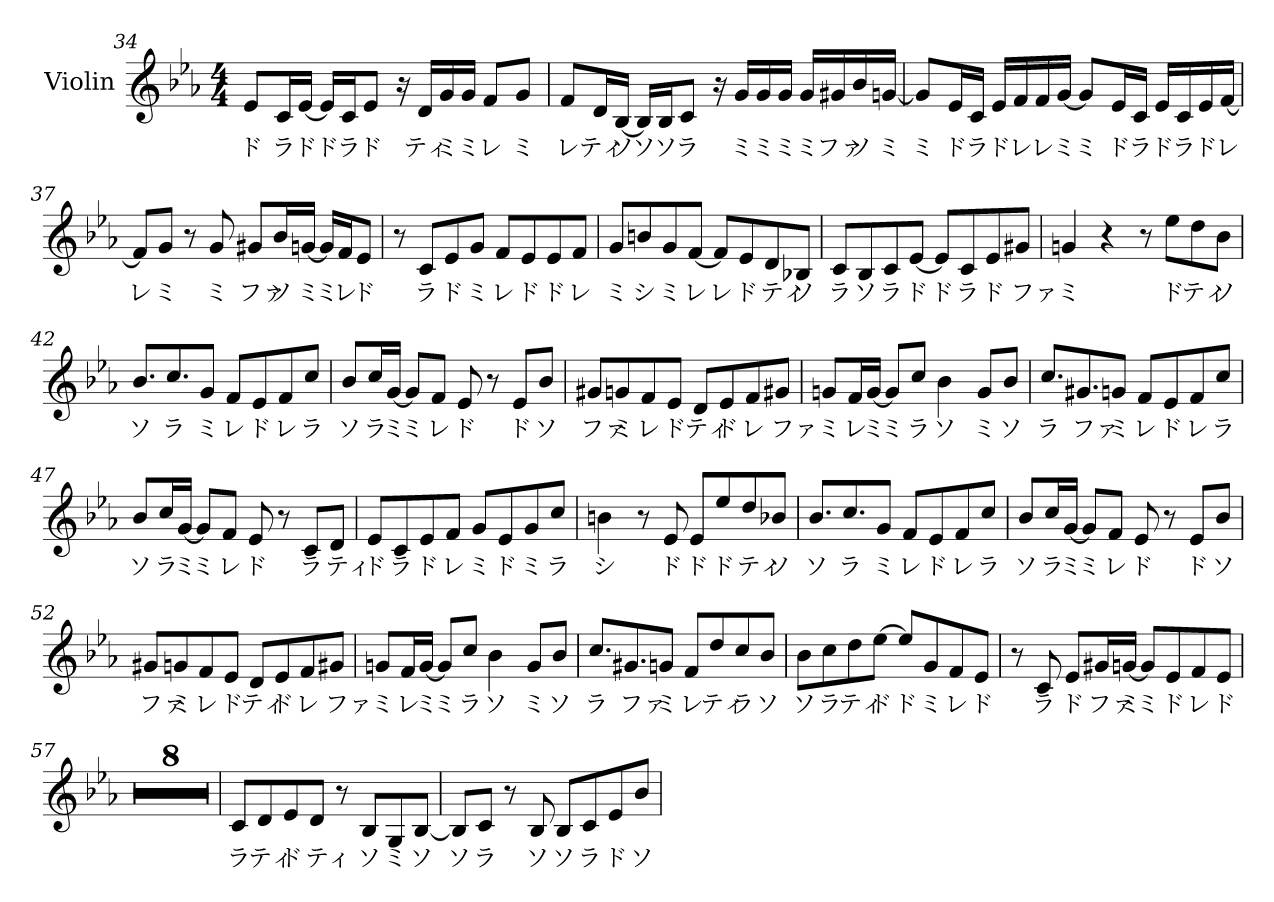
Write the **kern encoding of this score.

**kern	**text
*part1	*part1
*staff1	*staff1
*I"Violin	*
*I'Vln.	*
!!LO:LB:g=z
*clefG2	*
*k[b-e-a-]	*
*M4/4	*
=34	=34
8e-/L	ド
16c/L	ラ
[16e-/JJ	ド
16e-/LL]	ド
16c/J	ラ
8e-/J	ド
16r	.
16d/LL	ティ
16g/	ミ
16g/JJ	ミ
8f/L	レ
8g/J	ミ
=35	=35
8f/L	レ
16d/L	ティ
[16B-/JJ	ソ
16B-/LL]	ソ
16B-/J	ソ
8c/J	ラ
16r	.
16g/LL	ミ
16g/	ミ
16g/JJ	ミ
16g/LL	ミ
16g#X/	ファ
16b-/	ソ
[16gn/JJ	ミ
=36	=36
8g/L]	ミ
16e-/L	ド
16c/JJ	ラ
16e-/LL	ド
16f/	レ
16f/	レ
[16g/JJ	ミ
8g/L]	ミ
16e-/L	ド
16c/JJ	ラ
16e-/LL	ド
16c/	ラ
16e-/	ド
[16f/JJ	レ
=37	=37
8f/L]	レ
8g/J	ミ
8r	.
8g/	ミ
8g#X/L	ファ
16b-/L	ソ
[16gn/JJ	ミ
16g/LL]	ミ
16f/J	レ
8e-/J	ド
!!LO:LB:g=z
=38	=38
8r	.
8c/L	ラ
8e-/	ド
8g/J	ミ
8f/L	レ
8e-/	ド
8e-/	ド
8f/J	レ
=39	=39
8g/L	ミ
8bn/	シ
8g/	ミ
[8f/J	レ
8f/L]	レ
8e-/	ド
8d/	ティ
8B-X/J	ソ
=40	=40
8c/L	ラ
8B-/	ソ
8c/	ラ
[8e-/J	ド
8e-/L]	ド
8c/	ラ
8e-/	ド
8g#X/J	ファ
=41	=41
4gn/	ミ
4r	.
8r	.
8ee-\L	ド
8dd\	ティ
8b-\J	ソ
!!LO:LB:g=z
=42	=42
8.b-/L	ソ
8.cc/	ラ
8g/J	ミ
8f/L	レ
8e-/	ド
8f/	レ
8cc/J	ラ
=43	=43
8b-/L	ソ
16cc/L	ラ
[16g/JJ	ミ
8g/L]	ミ
8f/J	レ
8e-/	ド
8r	.
8e-/L	ド
8b-/J	ソ
=44	=44
8g#X/L	ファ
8gn/	ミ
8f/	レ
8e-/J	ド
8d/L	ティ
8e-/	ド
8f/	レ
8g#X/J	ファ
=45	=45
8gn/L	ミ
16f/L	レ
[16g/JJ	ミ
8g/L]	ミ
8cc/J	ラ
4b-\	ソ
8g/L	ミ
8b-/J	ソ
!!LO:LB:g=z
=46	=46
8.cc/L	ラ
8.g#X/	ファ
8gn/J	ミ
8f/L	レ
8e-/	ド
8f/	レ
8cc/J	ラ
=47	=47
8b-/L	ソ
16cc/L	ラ
[16g/JJ	ミ
8g/L]	ミ
8f/J	レ
8e-/	ド
8r	.
8c/L	ラ
8d/J	ティ
=48	=48
8e-/L	ド
8c/	ラ
8e-/	ド
8f/J	レ
8g/L	ミ
8e-/	ド
8g/	ミ
8cc/J	ラ
=49	=49
4bn\	シ
8r	.
8e-/	ド
8e-/L	ド
8ee-/	ド
8dd/	ティ
8b-X/J	ソ
!!LO:PB:g=z
=50	=50
8.b-/L	ソ
8.cc/	ラ
8g/J	ミ
8f/L	レ
8e-/	ド
8f/	レ
8cc/J	ラ
=51	=51
8b-/L	ソ
16cc/L	ラ
[16g/JJ	ミ
8g/L]	ミ
8f/J	レ
8e-/	ド
8r	.
8e-/L	ド
8b-/J	ソ
=52	=52
8g#X/L	ファ
8gn/	ミ
8f/	レ
8e-/J	ド
8d/L	ティ
8e-/	ド
8f/	レ
8g#X/J	ファ
=53	=53
8gn/L	ミ
16f/L	レ
[16g/JJ	ミ
8g/L]	ミ
8cc/J	ラ
4b-\	ソ
8g/L	ミ
8b-/J	ソ
!!LO:LB:g=z
=54	=54
8.cc/L	ラ
8.g#X/	ファ
8gn/J	ミ
8f/L	レ
8dd/	ティ
8cc/	ラ
8b-/J	ソ
=55	=55
8b-\L	ソ
8cc\	ラ
8dd\	ティ
[8ee-\J	ド
8ee-/L]	ド
8g/	ミ
8f/	レ
8e-/J	ド
=56	=56
8r	.
8c/	ラ
8e-/L	ド
16g#X/L	ファ
[16gn/JJ	ミ
8g/L]	ミ
8e-/	ド
8f/	レ
8e-/J	ド
=57	=57
1r	.
=58	=58
1r	.
=59	=59
1r	.
=60	=60
1r	.
=61	=61
1r	.
=62	=62
1r	.
=63	=63
1r	.
=64	=64
1r	.
!!LO:LB:g=z
=65	=65
8c/L	ラ
8d/	ティ
8e-/	ド
8d/J	ティ
8r	.
8B-/L	ソ
8G/	ミ
[8B-/J	ソ
=66	=66
8B-/L]	ソ
8c/J	ラ
8r	.
8B-/	ソ
8B-/L	ソ
8c/	ラ
8e-/	ド
8b-/J	ソ
=	=
*-	*-
